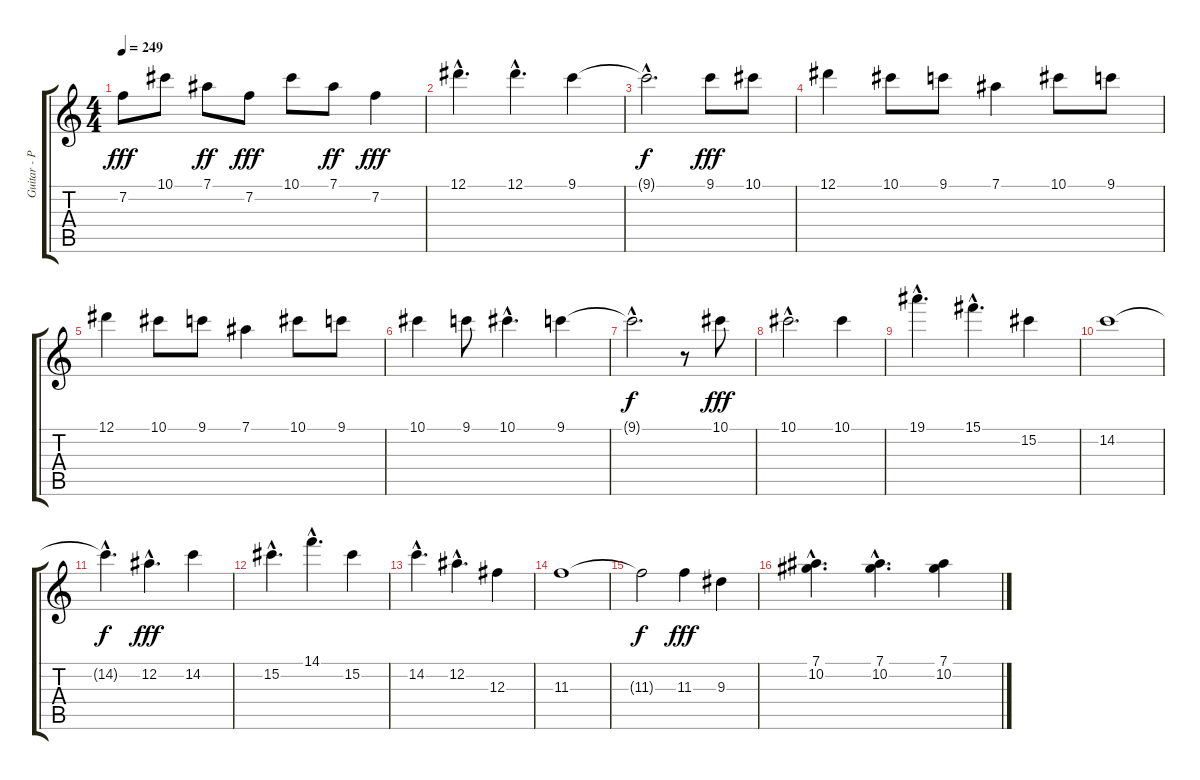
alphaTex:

\track ("Guitar - Pavel Bushuev" "Guitar - P") {instrument distortionguitar}
\staff {score tabs}
\tuning (Eb4 Bb3 Gb3 Db3 Ab2 Eb2) {hide}
\ts (4 4)
\tempo 249
\clef g2
\ks c
7.2.8{dy fff} 10.1.8 7.1.8{dy ff} 7.2.8{dy fff} 10.1.8 7.1.8{dy ff} 7.2.4{dy fff} |
12.1{hac}.4{d} 12.1{hac}.4{d} 9.1.4 |
9.1{hac t}.2{d dy f} 9.1.8{dy fff} 10.1.8 |
12.1.4 10.1.8 9.1.8 7.1.4 10.1.8 9.1.8 |
12.1.4 10.1.8 9.1.8 7.1.4 10.1.8 9.1.8 |
10.1.4 9.1.8 10.1{hac}.4{d} 9.1.4 |
9.1{hac t}.2{d dy f} r.8 10.1.8{dy fff} |
10.1{hac}.2{d} 10.1.4 |
19.1{hac}.4{d} 15.1{hac}.4{d} 15.2.4 |
14.2.1 |
14.2{hac t}.4{d dy f} 12.2{hac}.4{d dy fff} 14.2.4 |
15.2{hac}.4{d} 14.1{hac}.4{d} 15.2.4 |
14.2{hac}.4{d} 12.2{hac}.4{d} 12.3.4 |
11.3.1 |
11.3{t}.2{dy f} 11.3.4{dy fff} 9.3.4 |
(7.1{hac} 10.2{hac}).4{d} (7.1{hac} 10.2{hac}).4{d} (7.1 10.2).4
